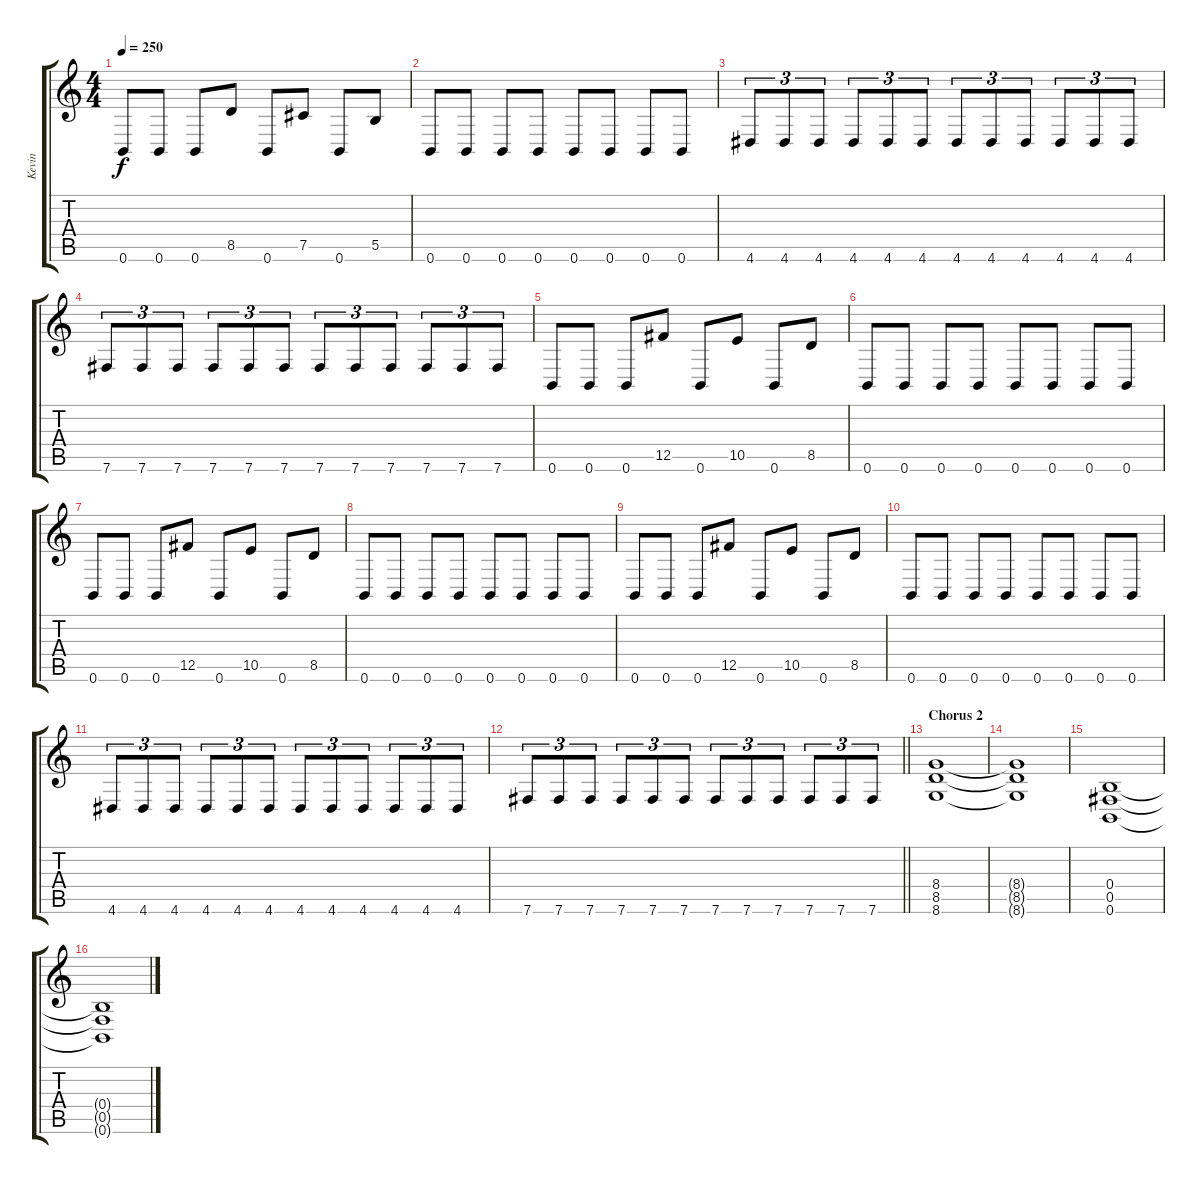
\track ("Kevin" "Kevin") {instrument distortionguitar}
\staff {score tabs}
\tuning (Db4 Ab3 E3 B2 Gb2 B1) {hide}
\ts (4 4)
\tempo 250
\clef g2
\ks c
0.6.8{dy f} 0.6.8 0.6.8 8.5.8 0.6.8 7.5.8 0.6.8 5.5.8 |
0.6.8 0.6.8 0.6.8 0.6.8 0.6.8 0.6.8 0.6.8 0.6.8 |
4.6.8{tu (3 2)} 4.6.8{tu (3 2)} 4.6.8{tu (3 2)} 4.6.8{tu (3 2)} 4.6.8{tu (3 2)} 4.6.8{tu (3 2)} 4.6.8{tu (3 2)} 4.6.8{tu (3 2)} 4.6.8{tu (3 2)} 4.6.8{tu (3 2)} 4.6.8{tu (3 2)} 4.6.8{tu (3 2)} |
7.6.8{tu (3 2)} 7.6.8{tu (3 2)} 7.6.8{tu (3 2)} 7.6.8{tu (3 2)} 7.6.8{tu (3 2)} 7.6.8{tu (3 2)} 7.6.8{tu (3 2)} 7.6.8{tu (3 2)} 7.6.8{tu (3 2)} 7.6.8{tu (3 2)} 7.6.8{tu (3 2)} 7.6.8{tu (3 2)} |
0.6.8 0.6.8 0.6.8 12.5.8 0.6.8 10.5.8 0.6.8 8.5.8 |
0.6.8 0.6.8 0.6.8 0.6.8 0.6.8 0.6.8 0.6.8 0.6.8 |
0.6.8 0.6.8 0.6.8 12.5.8 0.6.8 10.5.8 0.6.8 8.5.8 |
0.6.8 0.6.8 0.6.8 0.6.8 0.6.8 0.6.8 0.6.8 0.6.8 |
0.6.8 0.6.8 0.6.8 12.5.8 0.6.8 10.5.8 0.6.8 8.5.8 |
0.6.8 0.6.8 0.6.8 0.6.8 0.6.8 0.6.8 0.6.8 0.6.8 |
4.6.8{tu (3 2)} 4.6.8{tu (3 2)} 4.6.8{tu (3 2)} 4.6.8{tu (3 2)} 4.6.8{tu (3 2)} 4.6.8{tu (3 2)} 4.6.8{tu (3 2)} 4.6.8{tu (3 2)} 4.6.8{tu (3 2)} 4.6.8{tu (3 2)} 4.6.8{tu (3 2)} 4.6.8{tu (3 2)} |
\barLineRight lightlight
7.6.8{tu (3 2)} 7.6.8{tu (3 2)} 7.6.8{tu (3 2)} 7.6.8{tu (3 2)} 7.6.8{tu (3 2)} 7.6.8{tu (3 2)} 7.6.8{tu (3 2)} 7.6.8{tu (3 2)} 7.6.8{tu (3 2)} 7.6.8{tu (3 2)} 7.6.8{tu (3 2)} 7.6.8{tu (3 2)} |
\section ("" "Chorus 2")
(8.4 8.5 8.6).1 |
(8.4{t} 8.5{t} 8.6{t}).1 |
(0.4 0.5 0.6).1 |
(0.4{t} 0.5{t} 0.6{t}).1
